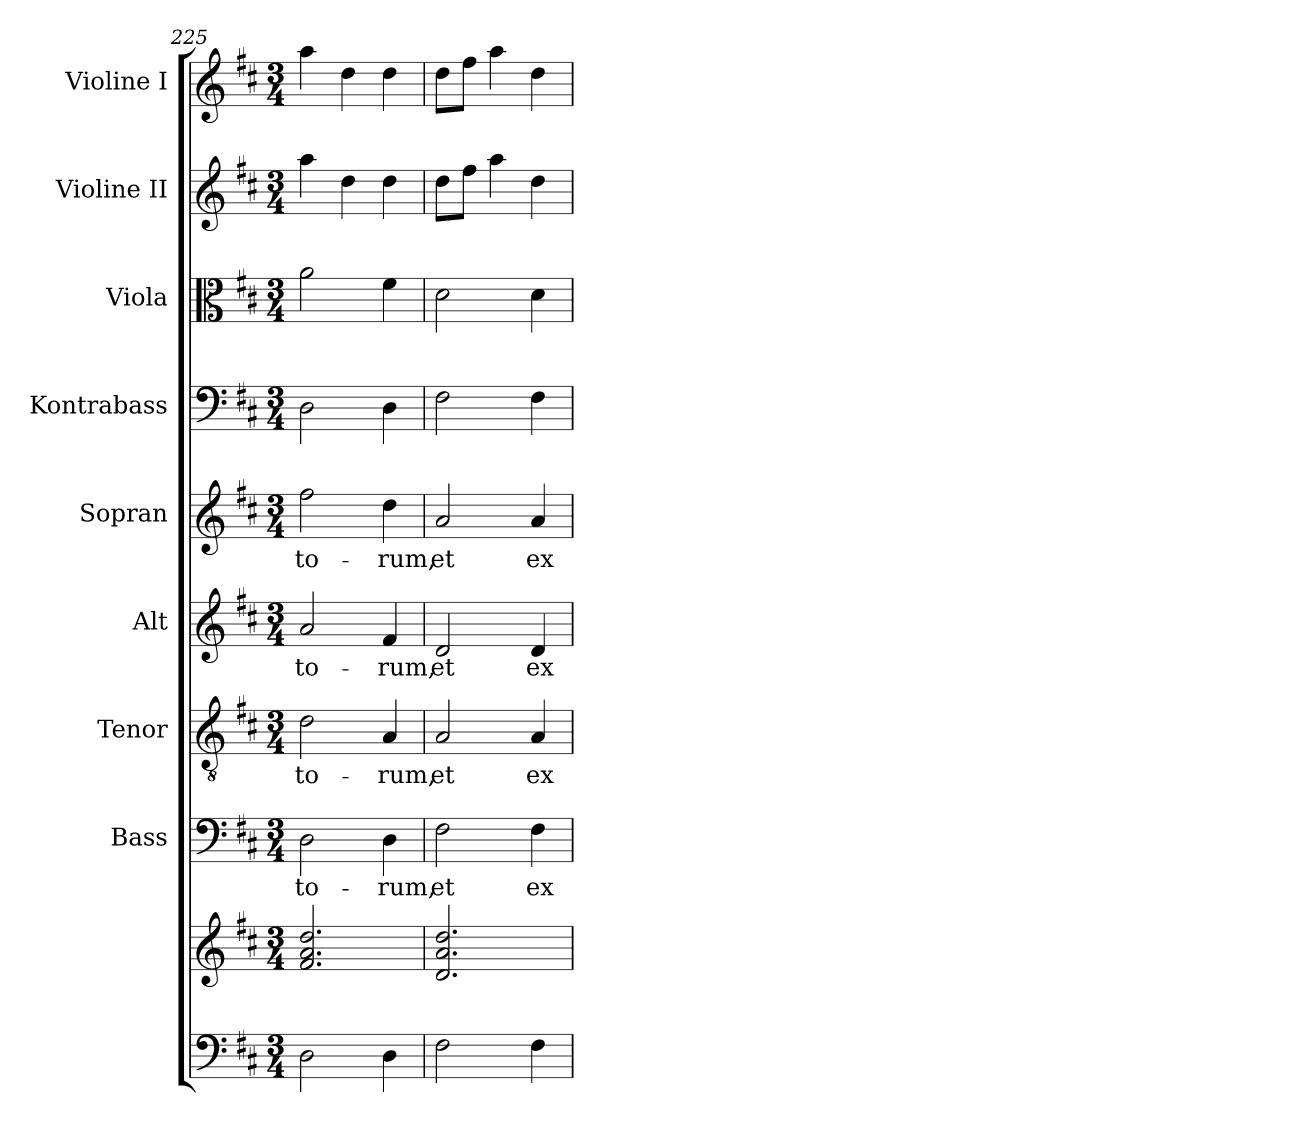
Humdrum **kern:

**kern	**kern	**kern	**text	**kern	**text	**kern	**text	**kern	**text	**kern	**kern	**kern	**kern
*part9	*part9	*part8	*part8	*part7	*part7	*part6	*part6	*part5	*part5	*part4	*part3	*part2	*part1
*staff10	*staff9	*staff8	*staff8	*staff7	*staff7	*staff6	*staff6	*staff5	*staff5	*staff4	*staff3	*staff2	*staff1
*	*	*I"Bass	*	*I"Tenor	*	*I"Alt	*	*I"Sopran	*	*I"Kontrabass	*I"Viola	*I"Violine II	*I"Violine I
*	*	*I'B.	*	*I'T.	*	*I'A.	*	*I'S.	*	*I'Kb.	*I'Vla.	*I'Vl. II	*I'Vl. I
*clefF4	*clefG2	*clefF4	*	*clefGv2	*	*clefG2	*	*clefG2	*	*clefF4	*clefC3	*clefG2	*clefG2
*	*	*	*	*	*	*	*	*	*	*ITrd7c12	*	*	*
*k[f#c#]	*k[f#c#]	*k[f#c#]	*	*k[f#c#]	*	*k[f#c#]	*	*k[f#c#]	*	*k[f#c#]	*k[f#c#]	*k[f#c#]	*k[f#c#]
*D:	*D:	*D:	*	*D:	*	*D:	*	*D:	*	*D:	*D:	*D:	*D:
*M3/4	*M3/4	*M3/4	*	*M3/4	*	*M3/4	*	*M3/4	*	*M3/4	*M3/4	*M3/4	*M3/4
=225	=225	=225	=225	=225	=225	=225	=225	=225	=225	=225	=225	=225	=225
!	!	!	!LO:LY:b	!	!LO:LY:b	!	!LO:LY:b	!	!LO:LY:b	!	!	!	!
2D\	2.f#/ 2.a/ 2.dd/	2D\	-to-	2d\	-to-	2a/	-to-	2ff#\	-to-	2DD\	2a\	4aa\	4aa\
.	.	.	.	.	.	.	.	.	.	.	.	4dd\	4dd\
!	!	!	!LO:LY:b	!	!LO:LY:b	!	!LO:LY:b	!	!LO:LY:b	!	!	!	!
4D\	.	4D\	-rum,	4A/	-rum,	4f#/	-rum,	4dd\	-rum,	4DD\	4f#\	4dd\	4dd\
=226	=226	=226	=226	=226	=226	=226	=226	=226	=226	=226	=226	=226	=226
!	!	!	!LO:LY:b	!	!LO:LY:b	!	!LO:LY:b	!	!LO:LY:b	!	!	!	!
2F#\	2.d/ 2.a/ 2.dd/	2F#\	et	2A/	et	2d/	et	2a/	et	2FF#\	2d\	8dd\L	8dd\L
.	.	.	.	.	.	.	.	.	.	.	.	8ff#\J	8ff#\J
.	.	.	.	.	.	.	.	.	.	.	.	4aa\	4aa\
!	!	!	!LO:LY:b	!	!LO:LY:b	!	!LO:LY:b	!	!LO:LY:b	!	!	!	!
4F#\	.	4F#\	ex-	4A/	ex-	4d/	ex-	4a/	ex-	4FF#\	4d\	4dd\	4dd\
=	=	=	=	=	=	=	=	=	=	=	=	=	=
*-	*-	*-	*-	*-	*-	*-	*-	*-	*-	*-	*-	*-	*-
